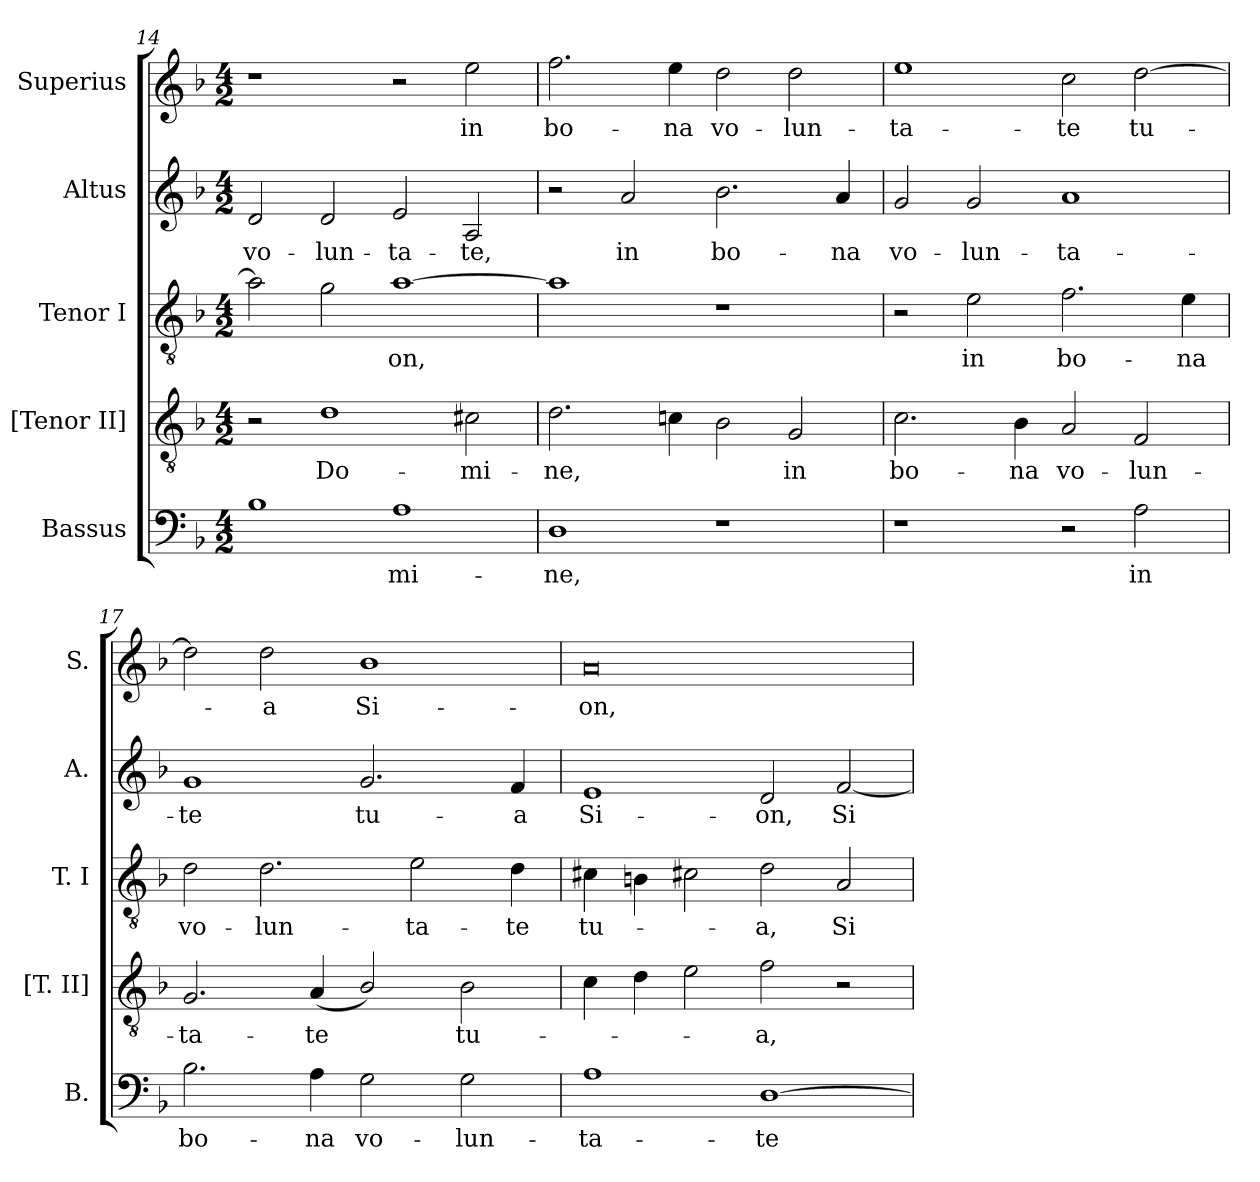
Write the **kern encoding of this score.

**kern	**text	**kern	**text	**kern	**text	**kern	**text	**kern	**text
*part5	*part5	*part4	*part4	*part3	*part3	*part2	*part2	*part1	*part1
*staff5	*staff5	*staff4	*staff4	*staff3	*staff3	*staff2	*staff2	*staff1	*staff1
*I"Bassus	*	*I"[Tenor II]	*	*I"Tenor I	*	*I"Altus	*	*I"Superius	*
*I'B.	*	*I'[T. II]	*	*I'T. I	*	*I'A.	*	*I'S.	*
*clefF4	*	*clefGv2	*	*clefGv2	*	*clefG2	*	*clefG2	*
*	*	*ITrd7c12	*	*ITrd7c12	*	*	*	*	*
*k[b-]	*	*k[b-]	*	*k[b-]	*	*k[b-]	*	*k[b-]	*
*F:	*	*F:	*	*F:	*	*F:	*	*F:	*
*M4/2	*	*M4/2	*	*M4/2	*	*M4/2	*	*M4/2	*
=14	=14	=14	=14	=14	=14	=14	=14	=14	=14
!	!	!	!	!	!	!	!LO:LY:b:color=#000000	!	!
1B-i	.	2r	.	2Ai\]	.	2di/	vo-	1r	.
!	!	!	!LO:LY:b:color=#000000	!	!	!	!	!	!
!	!	!	!	!	!	!	!LO:LY:b:color=#000000	!	!
.	.	1Di	Do-	2Gi\	.	2di/	-lun-	.	.
!	!LO:LY:b:color=#000000	!	!	!	!	!	!	!	!
!	!	!	!	!	!LO:LY:b:color=#000000	!	!	!	!
!	!	!	!	!	!	!	!LO:LY:b:color=#000000	!	!
1Ai	-mi-	.	.	[>1Ai	-on,	2ei/	-ta-	2r	.
!	!	!	!LO:LY:b:color=#000000	!	!	!	!	!	!
!	!	!	!	!	!	!	!LO:LY:b:color=#000000	!	!
!	!	!	!	!	!	!	!	!	!LO:LY:b:color=#000000
.	.	2C#Xi\	-mi-	.	.	2Ai/	-te,	2eei\	in
=15	=15	=15	=15	=15	=15	=15	=15	=15	=15
!	!LO:LY:b:color=#000000	!	!	!	!	!	!	!	!
!	!	!	!LO:LY:b:color=#000000	!	!	!	!	!	!
!	!	!	!	!	!	!	!	!	!LO:LY:b:color=#000000
1Di	-ne,	2.Di\	-ne,	1Ai]	.	2r	.	2.ffi\	bo-
!	!	!	!	!	!	!	!LO:LY:b:color=#000000	!	!
.	.	.	.	.	.	2ai/	in	.	.
!	!	!	!	!	!	!	!	!	!LO:LY:b:color=#000000
.	.	4Cni\	.	.	.	.	.	4eei\	-na
!	!	!	!	!	!	!	!LO:LY:b:color=#000000	!	!
!	!	!	!	!	!	!	!	!	!LO:LY:b:color=#000000
1r	.	2BB-i\	.	1r	.	2.b-i\	bo-	2ddi\	vo-
!	!	!	!LO:LY:b:color=#000000	!	!	!	!	!	!
!	!	!	!	!	!	!	!	!	!LO:LY:b:color=#000000
.	.	2GGi/	in	.	.	.	.	2ddi\	-lun-
!	!	!	!	!	!	!	!LO:LY:b:color=#000000	!	!
.	.	.	.	.	.	4ai/	-na	.	.
=16	=16	=16	=16	=16	=16	=16	=16	=16	=16
!	!	!	!LO:LY:b:color=#000000	!	!	!	!	!	!
!	!	!	!	!	!	!	!LO:LY:b:color=#000000	!	!
!	!	!	!	!	!	!	!	!	!LO:LY:b:color=#000000
1r	.	2.Ci\	bo-	2r	.	2gi/	vo-	1eei	-ta-
!	!	!	!	!	!LO:LY:b:color=#000000	!	!	!	!
!	!	!	!	!	!	!	!LO:LY:b:color=#000000	!	!
.	.	.	.	2Ei\	in	2gi/	-lun-	.	.
!	!	!	!LO:LY:b:color=#000000	!	!	!	!	!	!
.	.	4BB-i\	-na	.	.	.	.	.	.
!	!	!	!LO:LY:b:color=#000000	!	!	!	!	!	!
!	!	!	!	!	!LO:LY:b:color=#000000	!	!	!	!
!	!	!	!	!	!	!	!LO:LY:b:color=#000000	!	!
!	!	!	!	!	!	!	!	!	!LO:LY:b:color=#000000
2r	.	2AAi/	vo-	2.Fi\	bo-	1ai	-ta-	2cci\	-te
!	!LO:LY:b:color=#000000	!	!	!	!	!	!	!	!
!	!	!	!LO:LY:b:color=#000000	!	!	!	!	!	!
!	!	!	!	!	!	!	!	!	!LO:LY:b:color=#000000
2Ai\	in	2FFi/	-lun-	.	.	.	.	[>2ddi\	tu-
!	!	!	!	!	!LO:LY:b:color=#000000	!	!	!	!
.	.	.	.	4Ei\	-na	.	.	.	.
!!LO:PB:g=z
=17	=17	=17	=17	=17	=17	=17	=17	=17	=17
!	!LO:LY:b:color=#000000	!	!	!	!	!	!	!	!
!	!	!	!LO:LY:b:color=#000000	!	!	!	!	!	!
!	!	!	!	!	!LO:LY:b:color=#000000	!	!	!	!
!	!	!	!	!	!	!	!LO:LY:b:color=#000000	!	!
2.B-i\	bo-	2.GGi/	-ta-	2Di\	vo-	1gi	-te	2ddi\]	.
!	!	!	!	!	!LO:LY:b:color=#000000	!	!	!	!
!	!	!	!	!	!	!	!	!	!LO:LY:b:color=#000000
.	.	.	.	2.Di\	-lun-	.	.	2ddi\	-a
!	!LO:LY:b:color=#000000	!	!	!	!	!	!	!	!
!	!	!	!LO:LY:b:color=#000000	!	!	!	!	!	!
4Ai\	-na	(4AAi/	-te	.	.	.	.	.	.
!	!LO:LY:b:color=#000000	!	!	!	!	!	!	!	!
!	!	!	!	!	!	!	!LO:LY:b:color=#000000	!	!
!	!	!	!	!	!	!	!	!	!LO:LY:b:color=#000000
2Gi\	vo-	2BB-i/)	.	.	.	2.gi/	tu-	1b-i	Si-
!	!	!	!	!	!LO:LY:b:color=#000000	!	!	!	!
.	.	.	.	2Ei\	-ta-	.	.	.	.
!	!LO:LY:b:color=#000000	!	!	!	!	!	!	!	!
!	!	!	!LO:LY:b:color=#000000	!	!	!	!	!	!
2Gi\	-lun-	2BB-i\	tu-	.	.	.	.	.	.
!	!	!	!	!	!LO:LY:b:color=#000000	!	!	!	!
!	!	!	!	!	!	!	!LO:LY:b:color=#000000	!	!
.	.	.	.	4Di\	-te	4fi/	-a	.	.
=18	=18	=18	=18	=18	=18	=18	=18	=18	=18
!	!LO:LY:b:color=#000000	!	!	!	!	!	!	!	!
!	!	!	!	!	!LO:LY:b:color=#000000	!	!	!	!
!	!	!	!	!	!	!	!LO:LY:b:color=#000000	!	!
!	!	!	!	!	!	!	!	!	!LO:LY:b:color=#000000
1Ai	-ta-	4Ci\	.	4C#Xi\	tu-	1ei	Si-	0ai	-on,
.	.	4Di\	.	4BBni\	.	.	.	.	.
.	.	2Ei\	.	2C#Xi\	.	.	.	.	.
!	!LO:LY:b:color=#000000	!	!	!	!	!	!	!	!
!	!	!	!LO:LY:b:color=#000000	!	!	!	!	!	!
!	!	!	!	!	!LO:LY:b:color=#000000	!	!	!	!
!	!	!	!	!	!	!	!LO:LY:b:color=#000000	!	!
[>1Di	-te	2Fi\	-a,	2Di\	-a,	2di/	-on,	.	.
!	!	!	!	!	!LO:LY:b:color=#000000	!	!	!	!
!	!	!	!	!	!	!	!LO:LY:b:color=#000000	!	!
.	.	2r	.	2AAi/	Si-	[<2fi/	Si-	.	.
=	=	=	=	=	=	=	=	=	=
*-	*-	*-	*-	*-	*-	*-	*-	*-	*-
